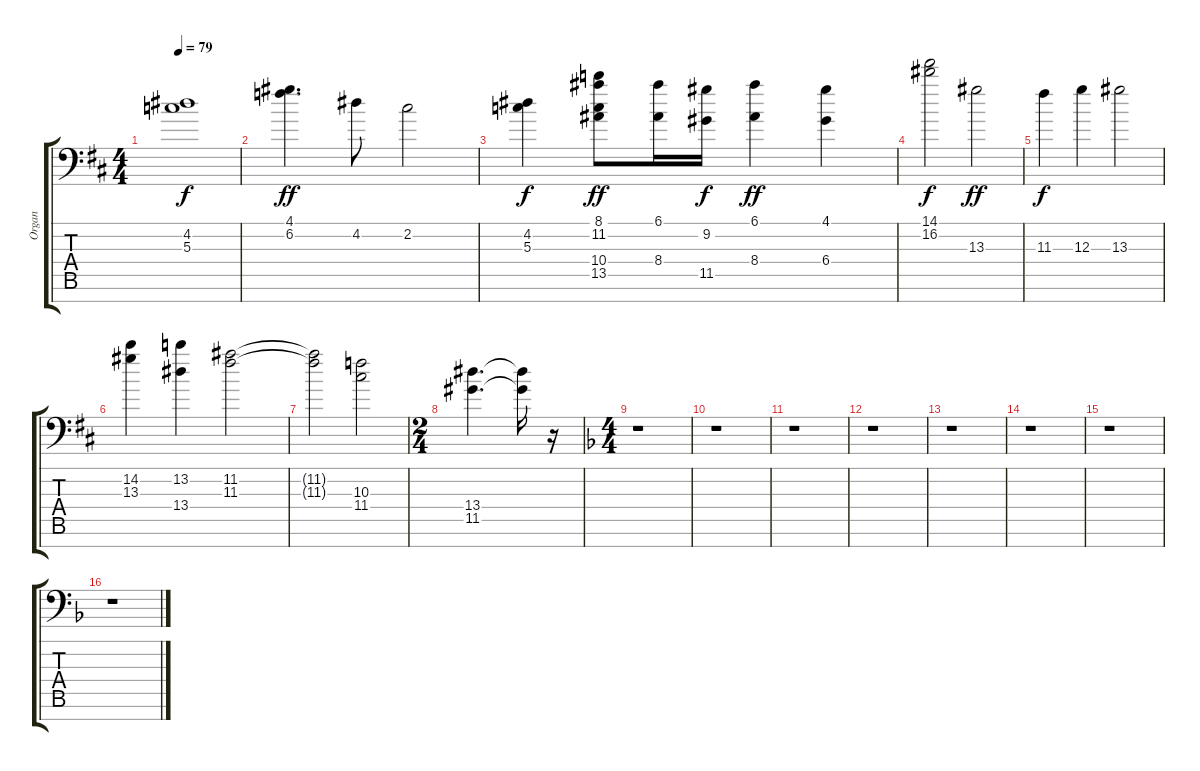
\track ("Organ" "Organ") {instrument overdrivenguitar}
\staff {score tabs}
\tuning (E4 B3 G3 D3 A2 E2 C-1) {hide}
\ts (4 4)
\tempo 79
\clef f4
\ks d
(4.2 5.3).1{dy f} |
(4.1 6.2).4{d dy ff} 4.2.8 2.2.2 |
(4.2 5.3).4{dy f} (8.1 11.2 10.4 13.5).8{dy ff} (6.1 8.4).16 (9.2 11.5).16{dy f} (6.1 8.4).4{dy ff} (4.1 6.4).4 |
(14.1 16.2).2{dy f} 13.3.2{dy ff} |
11.3.4{dy f} 12.3.4 13.3.2 |
(14.2 13.3).4 (13.2 13.4).4 (11.2 11.3).2 |
(11.2{t} 11.3{t}).2 (10.3 11.4).2 |
\ts (2 4)
(13.4 11.5).4{d} (13.4{t} 11.5{t}).16 r.16 |
\ts (4 4)
\ks f
r.1 |
r.1 |
r.1 |
r.1 |
r.1 |
r.1 |
r.1 |
r.1
